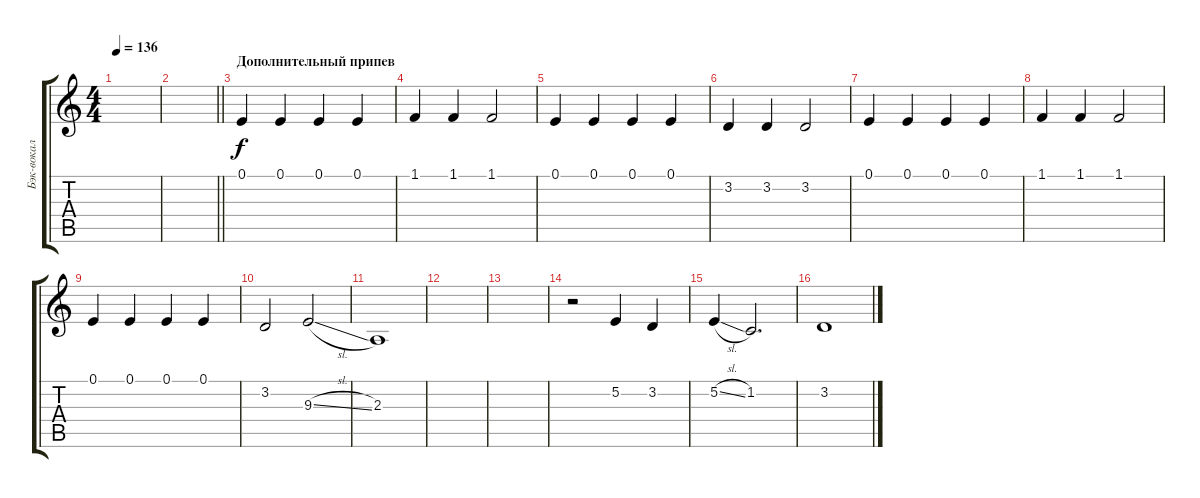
\track ("Бэк-вокал" "Бэк-вокал") {instrument lead6voice}
\staff {score tabs}
\tuning (E4 B3 G3 D3 A2 E2) {hide}
\ts (4 4)
\tempo 136
\clef g2
\ks c
|
\barLineRight lightlight
|
\section ("" "Дополнительный припев")
0.1.4 0.1.4 0.1.4 0.1.4 |
1.1.4 1.1.4 1.1.2 |
0.1.4 0.1.4 0.1.4 0.1.4 |
3.2.4 3.2.4 3.2.2 |
0.1.4 0.1.4 0.1.4 0.1.4 |
1.1.4 1.1.4 1.1.2 |
0.1.4 0.1.4 0.1.4 0.1.4 |
3.2.2 9.3{sl}.2 |
2.3.1 |
|
|
r.2 5.2.4 3.2.4 |
5.2{sl}.4 1.2.2{d} |
3.2.1
